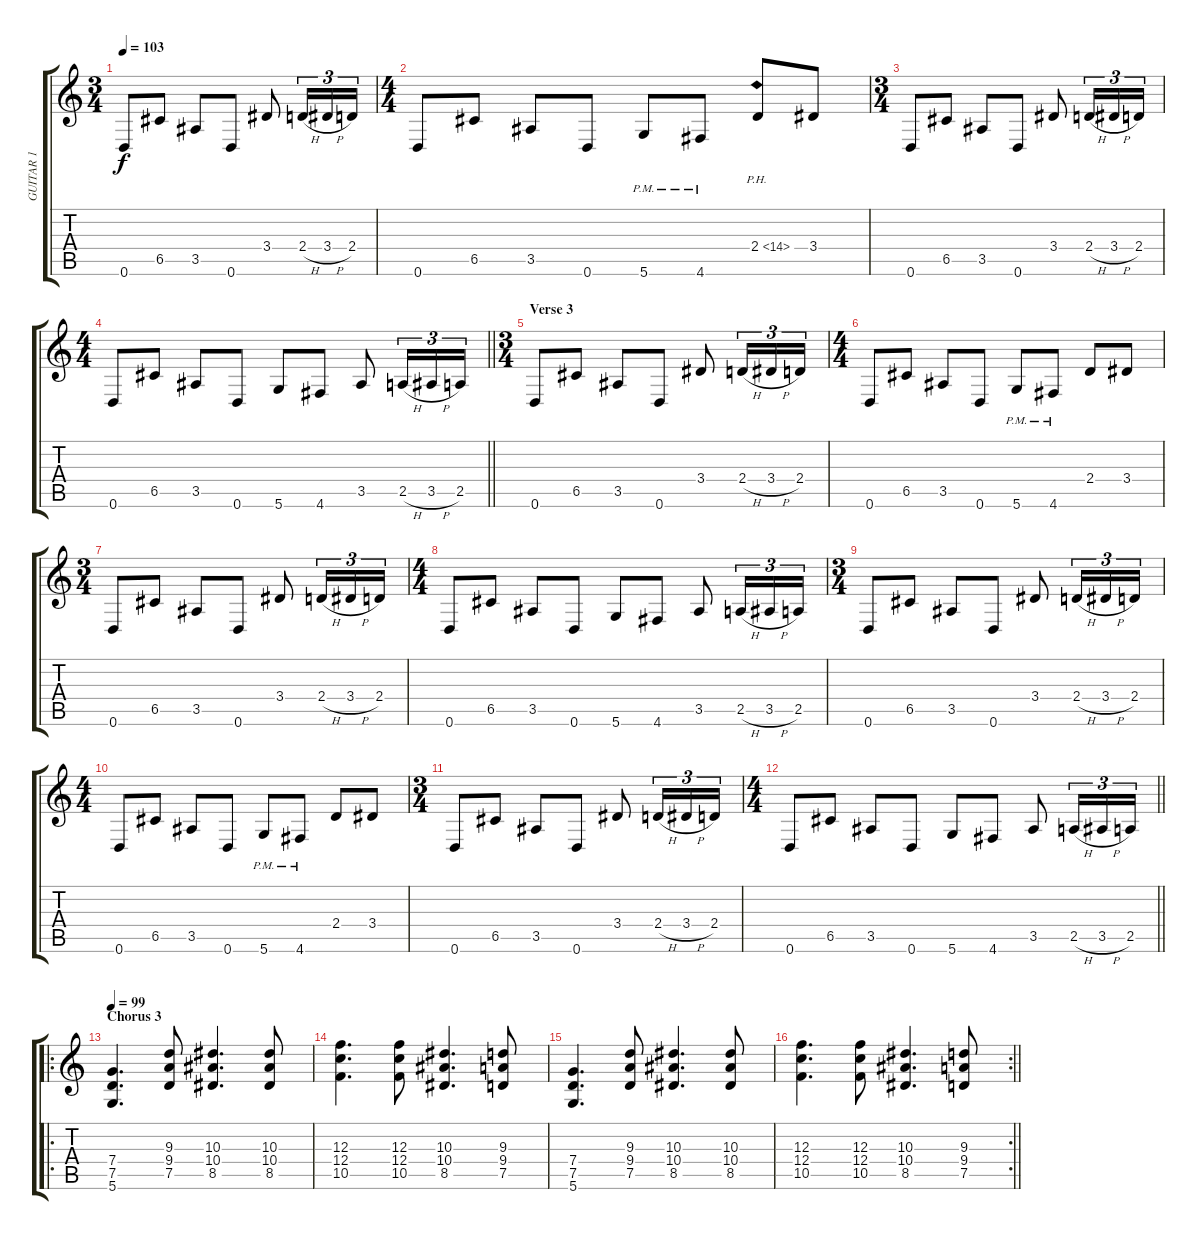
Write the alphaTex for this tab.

\track ("GUITAR 1" "GUITAR 1") {instrument overdrivenguitar}
\staff {score tabs}
\tuning (D4 A3 F3 C3 G2 D2) {hide}
\ts (3 4)
\tempo 103
\clef g2
\ks c
0.6.8{dy f} 6.5.8 3.5.8 0.6.8 3.4.8 2.4{h}.16{tu (3 2)} 3.4{h}.16{tu (3 2)} 2.4.16{tu (3 2)} |
\ts (4 4)
0.6.8 6.5.8 3.5.8 0.6.8 5.6{pm}.8 4.6{pm}.8 2.4{ph 12}.8 3.4.8 |
\ts (3 4)
0.6.8 6.5.8 3.5.8 0.6.8 3.4.8 2.4{h}.16{tu (3 2)} 3.4{h}.16{tu (3 2)} 2.4.16{tu (3 2)} |
\ts (4 4)
\barLineRight lightlight
0.6.8 6.5.8 3.5.8 0.6.8 5.6.8 4.6.8 3.5.8 2.5{h}.16{tu (3 2)} 3.5{h}.16{tu (3 2)} 2.5.16{tu (3 2)} |
\ts (3 4)
\section ("" "Verse 3")
0.6.8 6.5.8 3.5.8 0.6.8 3.4.8 2.4{h}.16{tu (3 2)} 3.4{h}.16{tu (3 2)} 2.4.16{tu (3 2)} |
\ts (4 4)
0.6.8 6.5.8 3.5.8 0.6.8 5.6{pm}.8 4.6{pm}.8 2.4.8 3.4.8 |
\ts (3 4)
0.6.8 6.5.8 3.5.8 0.6.8 3.4.8 2.4{h}.16{tu (3 2)} 3.4{h}.16{tu (3 2)} 2.4.16{tu (3 2)} |
\ts (4 4)
0.6.8 6.5.8 3.5.8 0.6.8 5.6.8 4.6.8 3.5.8 2.5{h}.16{tu (3 2)} 3.5{h}.16{tu (3 2)} 2.5.16{tu (3 2)} |
\ts (3 4)
0.6.8 6.5.8 3.5.8 0.6.8 3.4.8 2.4{h}.16{tu (3 2)} 3.4{h}.16{tu (3 2)} 2.4.16{tu (3 2)} |
\ts (4 4)
0.6.8 6.5.8 3.5.8 0.6.8 5.6{pm}.8 4.6{pm}.8 2.4.8 3.4.8 |
\ts (3 4)
0.6.8 6.5.8 3.5.8 0.6.8 3.4.8 2.4{h}.16{tu (3 2)} 3.4{h}.16{tu (3 2)} 2.4.16{tu (3 2)} |
\ts (4 4)
\barLineRight lightlight
0.6.8 6.5.8 3.5.8 0.6.8 5.6.8 4.6.8 3.5.8 2.5{h}.16{tu (3 2)} 3.5{h}.16{tu (3 2)} 2.5.16{tu (3 2)} |
\ro
\section ("" "Chorus 3")
\tempo 99
(7.4 7.5 5.6).4{d} (9.3 9.4 7.5).8 (10.3 10.4 8.5).4{d} (10.3 10.4 8.5).8 |
(12.3 12.4 10.5).4{d} (12.3 12.4 10.5).8 (10.3 10.4 8.5).4{d} (9.3 9.4 7.5).8 |
(7.4 7.5 5.6).4{d} (9.3 9.4 7.5).8 (10.3 10.4 8.5).4{d} (10.3 10.4 8.5).8 |
\rc 2
\barLineRight lightlight
(12.3 12.4 10.5).4{d} (12.3 12.4 10.5).8 (10.3 10.4 8.5).4{d} (9.3 9.4 7.5).8
